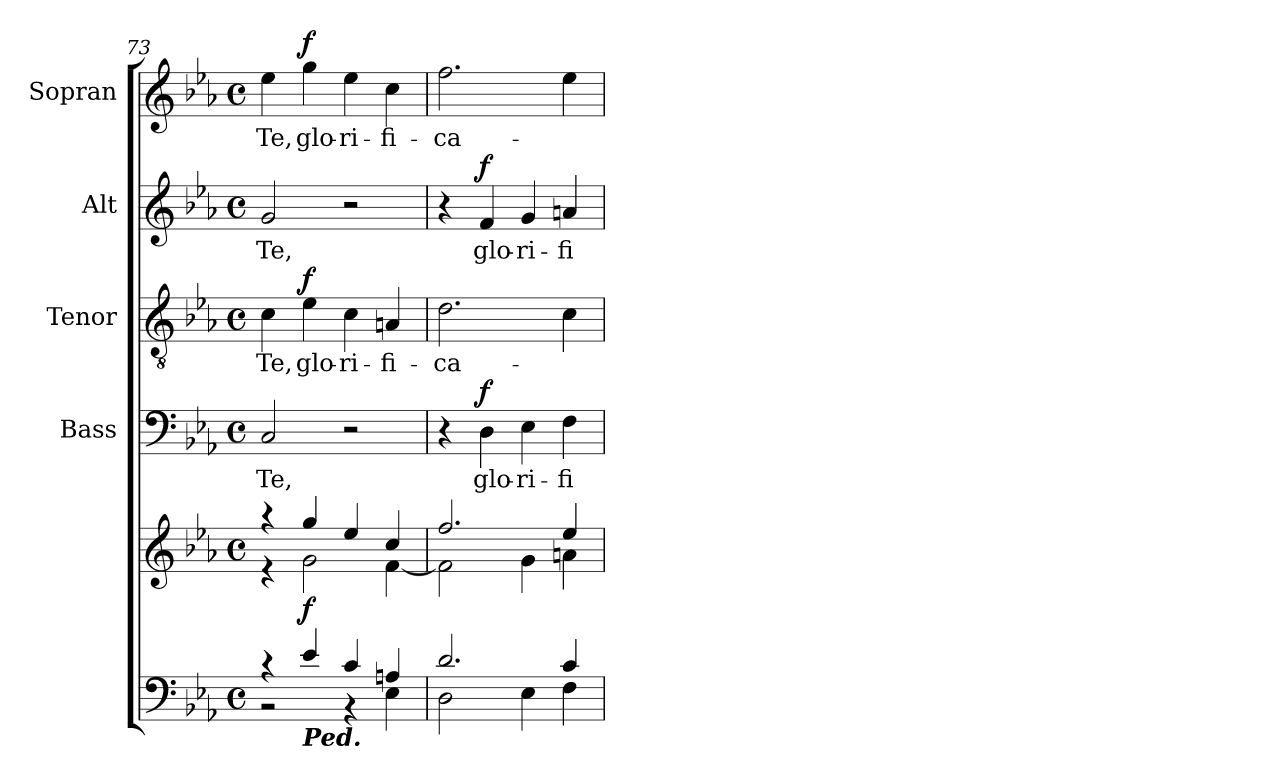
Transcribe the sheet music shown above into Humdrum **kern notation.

**kern	**kern	**dynam	**kern	**text	**dynam	**kern	**text	**dynam	**kern	**text	**dynam	**kern	**text	**dynam
*part5	*part5	*part5	*part4	*part4	*part4	*part3	*part3	*part3	*part2	*part2	*part2	*part1	*part1	*part1
*staff6	*staff5	*staff5/6	*staff4	*staff4	*staff4	*staff3	*staff3	*staff3	*staff2	*staff2	*staff2	*staff1	*staff1	*staff1
*	*	*	*I"Bass	*	*	*I"Tenor	*	*	*I"Alt	*	*	*I"Sopran	*	*
*	*	*	*I'B.	*	*	*I'T.	*	*	*I'A.	*	*	*I'S.	*	*
*clefF4	*clefG2	*	*clefF4	*	*	*clefGv2	*	*	*clefG2	*	*	*clefG2	*	*
*k[b-e-a-]	*k[b-e-a-]	*	*k[b-e-a-]	*	*	*k[b-e-a-]	*	*	*k[b-e-a-]	*	*	*k[b-e-a-]	*	*
*E-:	*E-:	*	*E-:	*	*	*E-:	*	*	*E-:	*	*	*E-:	*	*
*M4/4	*M4/4	*	*M4/4	*	*	*M4/4	*	*	*M4/4	*	*	*M4/4	*	*
*met(c)	*met(c)	*	*met(c)	*	*	*met(c)	*	*	*met(c)	*	*	*met(c)	*	*
=73	=73	=73	=73	=73	=73	=73	=73	=73	=73	=73	=73	=73	=73	=73
*^	*^	*	*	*	*	*	*	*	*	*	*	*	*	*
!	!	!	!	!	!	!LO:LY:b	!	!	!LO:LY:b	!	!	!LO:LY:b	!	!	!LO:LY:b	!
4rc	2r	4r	4r	.	2C/	Te,	.	4c\	Te,	.	2g/	Te,	.	4ee-\	Te,	.
!LO:TX:b:Bi:t=Ped.	!	!	!	!	!	!	!	!	!	!	!	!	!	!	!	!
!	!	!	!	!LO:DY:b	!	!	!	!	!LO:LY:b	!LO:DY:a	!	!	!	!	!LO:LY:b	!LO:DY:a
4e-/	.	4gg/	2g\	f	.	.	.	4e-\	glo-	f	.	.	.	4gg\	glo-	f
!	!	!	!	!	!	!	!	!	!LO:LY:b	!	!	!	!	!	!LO:LY:b	!
4c/	4r	4ee-/	.	.	2r	.	.	4c\	-ri-	.	2r	.	.	4ee-\	-ri-	.
!	!	!	!	!	!	!	!	!	!LO:LY:b	!	!	!	!	!	!LO:LY:b	!
4An/	4E-\	4cc/	[<4f\	.	.	.	.	4An/	-fi-	.	.	.	.	4cc\	-fi-	.
!!LO:LB:g=z
=74	=74	=74	=74	=74	=74	=74	=74	=74	=74	=74	=74	=74	=74	=74	=74	=74
!	!	!	!	!	!	!	!	!	!LO:LY:b	!	!	!	!	!	!LO:LY:b	!
2.d/	2D\	2.ff/	2f\]	.	4r	.	.	2.d\	-ca-	.	4r	.	.	2.ff\	-ca-	.
!	!	!	!	!	!	!LO:LY:b	!LO:DY:a	!	!	!	!	!LO:LY:b	!LO:DY:a	!	!	!
.	.	.	.	.	4D\	glo-	f	.	.	.	4f/	glo-	f	.	.	.
!	!	!	!	!	!	!LO:LY:b	!	!	!	!	!	!LO:LY:b	!	!	!	!
.	4E-\	.	4g\	.	4E-\	-ri-	.	.	.	.	4g/	-ri-	.	.	.	.
!	!	!	!	!	!	!LO:LY:b	!	!	!	!	!	!LO:LY:b	!	!	!	!
4c/	4F\	4ee-/	4an\	.	4F\	-fi-	.	4c\	.	.	4an/	-fi-	.	4ee-\	.	.
*v	*v	*	*	*	*	*	*	*	*	*	*	*	*	*	*	*
*	*v	*v	*	*	*	*	*	*	*	*	*	*	*	*	*
=	=	=	=	=	=	=	=	=	=	=	=	=	=	=
*-	*-	*-	*-	*-	*-	*-	*-	*-	*-	*-	*-	*-	*-	*-
